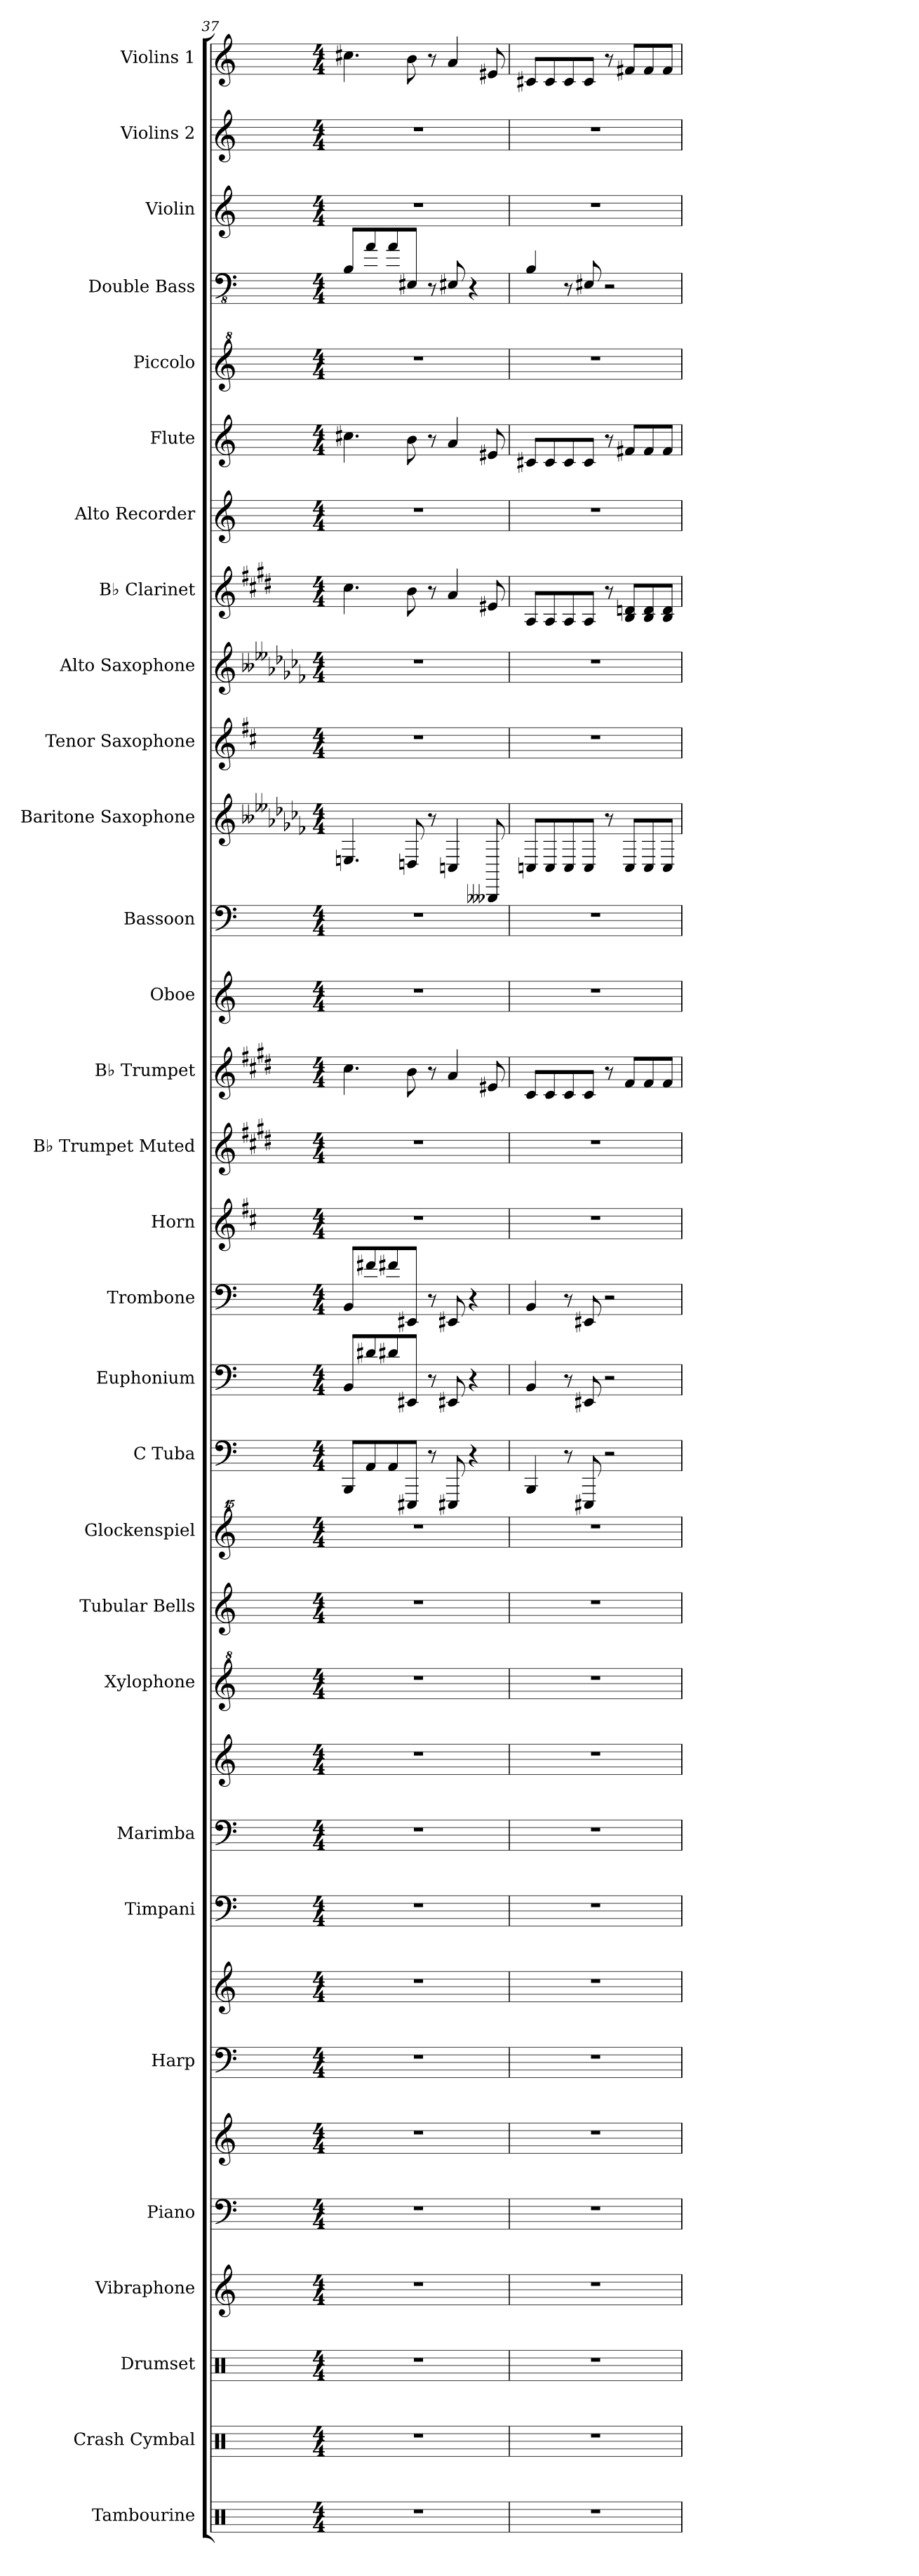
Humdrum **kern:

**kern	**kern	**kern	**kern	**kern	**kern	**kern	**kern	**kern	**kern	**kern	**kern	**kern	**kern	**kern	**kern	**kern	**kern	**kern	**kern	**kern	**kern	**kern	**kern	**kern	**kern	**kern	**kern	**kern	**kern	**kern	**kern	**kern
*part30	*part29	*part28	*part27	*part26	*part26	*part25	*part25	*part24	*part23	*part23	*part22	*part21	*part20	*part19	*part18	*part17	*part16	*part15	*part14	*part13	*part12	*part11	*part10	*part9	*part8	*part7	*part6	*part5	*part4	*part3	*part2	*part1
*staff33	*staff32	*staff31	*staff30	*staff29	*staff28	*staff27	*staff26	*staff25	*staff24	*staff23	*staff22	*staff21	*staff20	*staff19	*staff18	*staff17	*staff16	*staff15	*staff14	*staff13	*staff12	*staff11	*staff10	*staff9	*staff8	*staff7	*staff6	*staff5	*staff4	*staff3	*staff2	*staff1
*I"Tambourine	*I"Crash Cymbal	*I"Drumset	*I"Vibraphone	*I"Piano	*	*I"Harp	*	*I"Timpani	*I"Marimba	*	*I"Xylophone	*I"Tubular Bells	*I"Glockenspiel	*I"C Tuba	*I"Euphonium	*I"Trombone	*I"Horn	*I"B♭ Trumpet Muted	*I"B♭ Trumpet	*I"Oboe	*I"Bassoon	*I"Baritone Saxophone	*I"Tenor Saxophone	*I"Alto Saxophone	*I"B♭ Clarinet	*I"Alto Recorder	*I"Flute	*I"Piccolo	*I"Double Bass	*I"Violin	*I"Violins 2	*I"Violins 1
*I'Tamb.	*I'Cr. Cym.	*I'Drs.	*I'Vib.	*I'Pno.	*	*I'Hrp.	*	*I'Timp.	*I'Mrm.	*	*I'Xyl.	*I'Tu. Be.	*I'Glk.	*I'C Tu.	*I'Eu.	*I'Trb.	*I'Hn.	*I'B♭ Tpt. Mut	*I'B♭ Tpt.	*I'Ob.	*I'Bsn.	*I'Bar. Sax.	*I'T. Sax.	*I'A. Sax.	*I'B♭ Cl.	*I'A. Rec.	*I'Fl.	*I'Picc.	*	*I'Vln.	*I'Vlns. 2	*I'Vlns. 1
*clefX	*clefX	*clefX	*clefG2	*clefF4	*clefG2	*clefF4	*clefG2	*clefF4	*clefF4	*clefG2	*clefG^2	*clefG2	*clefG^^2	*clefF4	*clefF4	*clefF4	*clefG2	*clefG2	*clefG2	*clefG2	*clefF4	*clefG2	*clefG2	*clefG2	*clefG2	*clefG2	*clefG2	*clefG^2	*clefFv4	*clefG2	*clefG2	*clefG2
*	*	*	*	*	*	*	*	*	*	*	*	*	*	*	*	*	*ITrd4c7	*ITrd1c2	*ITrd1c2	*	*	*ITrd12c21	*ITrd8c14	*ITrd5c9	*ITrd1c2	*	*	*ITrd-7c-12	*ITrd7c12	*	*	*
*k[]	*k[]	*k[]	*k[]	*k[]	*k[]	*k[]	*k[]	*k[]	*k[]	*k[]	*k[]	*k[]	*k[]	*k[]	*k[]	*k[]	*k[f#]	*k[f#c#]	*k[f#c#]	*k[]	*k[]	*k[b--e--a-d-g-c-f-]	*k[f#c#]	*k[b--e--a-d-g-c-f-]	*k[f#c#]	*k[]	*k[]	*k[]	*k[]	*k[]	*k[]	*k[]
*C:	*C:	*C:	*C:	*C:	*C:	*C:	*C:	*C:	*C:	*C:	*C:	*C:	*C:	*C:	*C:	*C:	*G:	*D:	*D:	*C:	*C:	*B--:	*D:	*B--:	*D:	*C:	*C:	*C:	*C:	*C:	*C:	*C:
*M4/4	*M4/4	*M4/4	*M4/4	*M4/4	*M4/4	*M4/4	*M4/4	*M4/4	*M4/4	*M4/4	*M4/4	*M4/4	*M4/4	*M4/4	*M4/4	*M4/4	*M4/4	*M4/4	*M4/4	*M4/4	*M4/4	*M4/4	*M4/4	*M4/4	*M4/4	*M4/4	*M4/4	*M4/4	*M4/4	*M4/4	*M4/4	*M4/4
=37	=37	=37	=37	=37	=37	=37	=37	=37	=37	=37	=37	=37	=37	=37	=37	=37	=37	=37	=37	=37	=37	=37	=37	=37	=37	=37	=37	=37	=37	=37	=37	=37
1r	1r	1r	1r	1r	1r	1r	1r	1r	1r	1r	1r	1r	1r	8BBB/L	8BB/L	8BB/L	1r	1r	4.b\	1r	1r	4.EEn/	1r	1r	4.b\	1r	4.cc#X\	1r	8BBB/L	1r	1r	4.cc#X\
.	.	.	.	.	.	.	.	.	.	.	.	.	.	8AA/	8d#X/	8f#X/	.	.	.	.	.	.	.	.	.	.	.	.	8AA/	.	.	.
.	.	.	.	.	.	.	.	.	.	.	.	.	.	8AA/	8d#X/	8f#X/	.	.	.	.	.	.	.	.	.	.	.	.	8AA/	.	.	.
.	.	.	.	.	.	.	.	.	.	.	.	.	.	8EEE#X/J	8EE#X/J	8EE#X/J	.	.	8a\	.	.	8DDn/	.	.	8a\	.	8b\	.	8EEE#X/J	.	.	8b\
.	.	.	.	.	.	.	.	.	.	.	.	.	.	8r	8r	8r	.	.	8r	.	.	8r	.	.	8r	.	8r	.	8r	.	.	8r
.	.	.	.	.	.	.	.	.	.	.	.	.	.	8EEE#X/	8EE#X/	8EE#X/	.	.	4g/	.	.	4CCn/	.	.	4g/	.	4a/	.	8EEE#X/	.	.	4a/
.	.	.	.	.	.	.	.	.	.	.	.	.	.	4r	4r	4r	.	.	.	.	.	.	.	.	.	.	.	.	4r	.	.	.
.	.	.	.	.	.	.	.	.	.	.	.	.	.	.	.	.	.	.	8d#X/	.	.	8BBB---X/	.	.	8d#X/	.	8e#X/	.	.	.	.	8e#X/
=38	=38	=38	=38	=38	=38	=38	=38	=38	=38	=38	=38	=38	=38	=38	=38	=38	=38	=38	=38	=38	=38	=38	=38	=38	=38	=38	=38	=38	=38	=38	=38	=38
1r	1r	1r	1r	1r	1r	1r	1r	1r	1r	1r	1r	1r	1r	4BBB/	4BB/	4BB/	1r	1r	8B/L	1r	1r	8CCn/L	1r	1r	8G/L	1r	8c#X/L	1r	4BBB/	1r	1r	8c#X/L
.	.	.	.	.	.	.	.	.	.	.	.	.	.	.	.	.	.	.	8B/	.	.	8CC/	.	.	8G/	.	8c#/	.	.	.	.	8c#/
.	.	.	.	.	.	.	.	.	.	.	.	.	.	8r	8r	8r	.	.	8B/	.	.	8CC/	.	.	8G/	.	8c#/	.	8r	.	.	8c#/
.	.	.	.	.	.	.	.	.	.	.	.	.	.	8EEE#X/	8EE#X/	8EE#X/	.	.	8B/J	.	.	8CC/J	.	.	8G/J	.	8c#/J	.	8EEE#X/	.	.	8c#/J
.	.	.	.	.	.	.	.	.	.	.	.	.	.	2r	2r	2r	.	.	8r	.	.	8r	.	.	8r	.	8r	.	2r	.	.	8r
.	.	.	.	.	.	.	.	.	.	.	.	.	.	.	.	.	.	.	8e/L	.	.	8CC/L	.	.	8A/ 8cn/L	.	8f#X/L	.	.	.	.	8f#X/L
.	.	.	.	.	.	.	.	.	.	.	.	.	.	.	.	.	.	.	8e/	.	.	8CC/	.	.	8A/ 8c/	.	8f#/	.	.	.	.	8f#/
.	.	.	.	.	.	.	.	.	.	.	.	.	.	.	.	.	.	.	8e/J	.	.	8CC/J	.	.	8A/ 8c/J	.	8f#/J	.	.	.	.	8f#/J
=	=	=	=	=	=	=	=	=	=	=	=	=	=	=	=	=	=	=	=	=	=	=	=	=	=	=	=	=	=	=	=	=
*-	*-	*-	*-	*-	*-	*-	*-	*-	*-	*-	*-	*-	*-	*-	*-	*-	*-	*-	*-	*-	*-	*-	*-	*-	*-	*-	*-	*-	*-	*-	*-	*-
